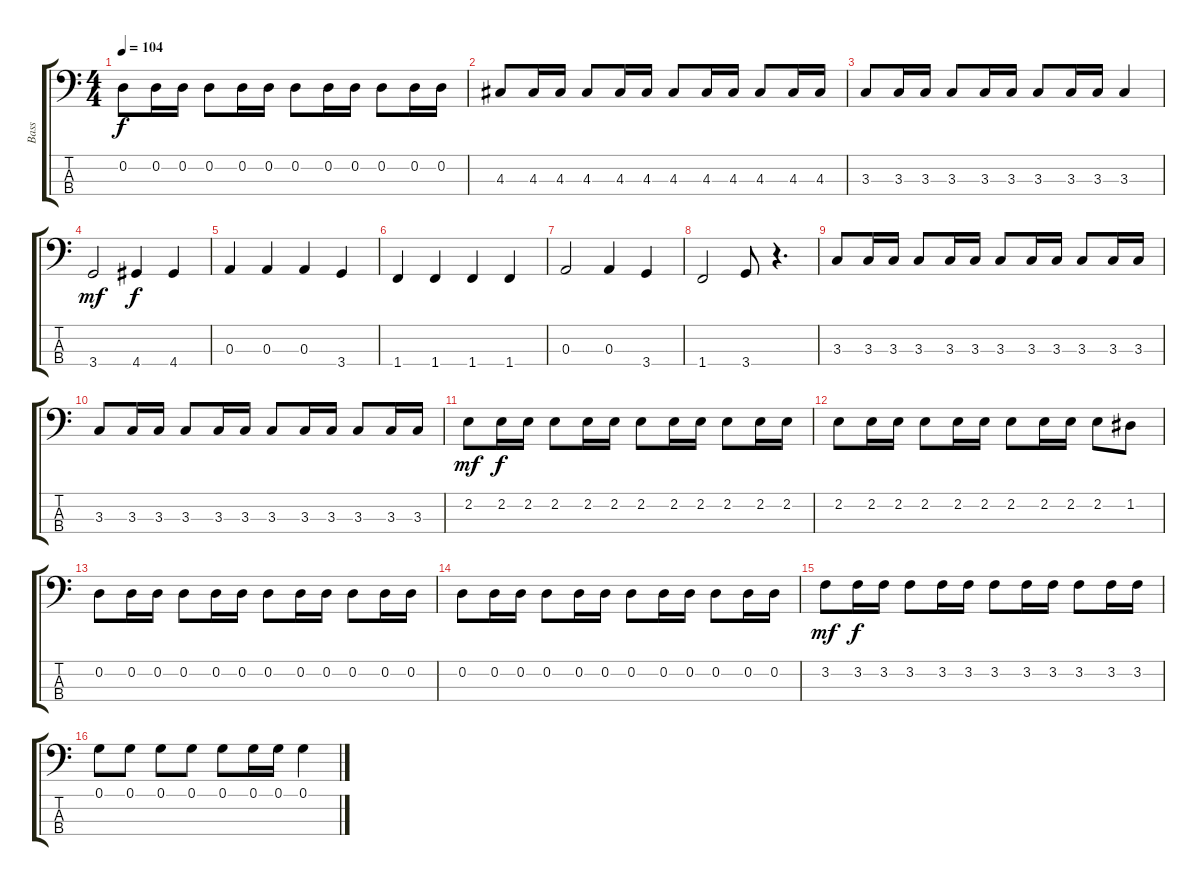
\track ("Bass" "Bass") {instrument electricbassfinger}
\staff {score tabs}
\tuning (G2 D2 A1 E1) {hide}
\ts (4 4)
\tempo 104
\clef f4
\ks c
0.2.8{dy f} 0.2.16 0.2.16 0.2.8 0.2.16 0.2.16 0.2.8 0.2.16 0.2.16 0.2.8 0.2.16 0.2.16 |
4.3.8 4.3.16 4.3.16 4.3.8 4.3.16 4.3.16 4.3.8 4.3.16 4.3.16 4.3.8 4.3.16 4.3.16 |
3.3.8 3.3.16 3.3.16 3.3.8 3.3.16 3.3.16 3.3.8 3.3.16 3.3.16 3.3.4 |
3.4.2{dy mf} 4.4.4{dy f} 4.4.4 |
0.3.4 0.3.4 0.3.4 3.4.4 |
1.4.4 1.4.4 1.4.4 1.4.4 |
0.3.2 0.3.4 3.4.4 |
1.4.2 3.4.8 r.4{d} |
3.3.8 3.3.16 3.3.16 3.3.8 3.3.16 3.3.16 3.3.8 3.3.16 3.3.16 3.3.8 3.3.16 3.3.16 |
3.3.8 3.3.16 3.3.16 3.3.8 3.3.16 3.3.16 3.3.8 3.3.16 3.3.16 3.3.8 3.3.16 3.3.16 |
2.2.8{dy mf} 2.2.16{dy f} 2.2.16 2.2.8 2.2.16 2.2.16 2.2.8 2.2.16 2.2.16 2.2.8 2.2.16 2.2.16 |
2.2.8 2.2.16 2.2.16 2.2.8 2.2.16 2.2.16 2.2.8 2.2.16 2.2.16 2.2.8 1.2.8 |
0.2.8 0.2.16 0.2.16 0.2.8 0.2.16 0.2.16 0.2.8 0.2.16 0.2.16 0.2.8 0.2.16 0.2.16 |
0.2.8 0.2.16 0.2.16 0.2.8 0.2.16 0.2.16 0.2.8 0.2.16 0.2.16 0.2.8 0.2.16 0.2.16 |
3.2.8{dy mf} 3.2.16{dy f} 3.2.16 3.2.8 3.2.16 3.2.16 3.2.8 3.2.16 3.2.16 3.2.8 3.2.16 3.2.16 |
0.1.8 0.1.8 0.1.8 0.1.8 0.1.8 0.1.16 0.1.16 0.1.4
